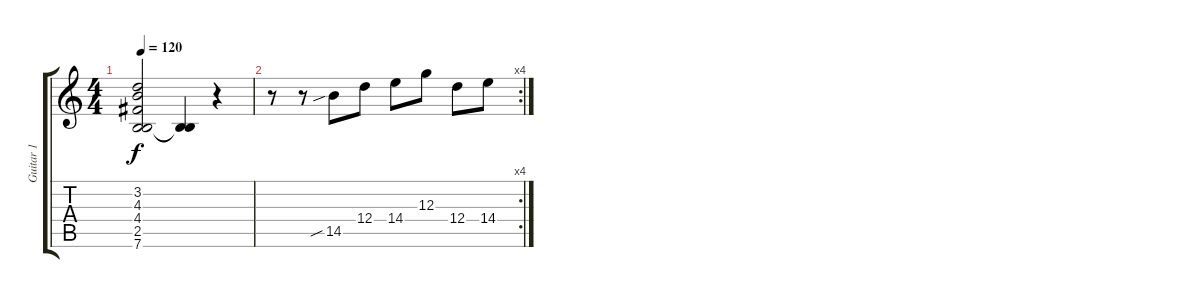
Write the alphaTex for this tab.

\track ("Guitar 1" "Guitar 1") {instrument acousticguitarsteel}
\staff {score tabs}
\tuning (E4 B3 G3 D3 A2 E2) {hide}
\ts (4 4)
\tempo 120
\clef g2
\ks c
(3.2 4.3{t} 4.4{t} 2.5{t} 7.6{t}).2{dy f} (2.5{t} 7.6{t}).4 r.4 |
\rc 4
r.8 r.8 14.5{sib}.8 12.4.8 14.4.8 12.3.8 12.4.8 14.4.8
